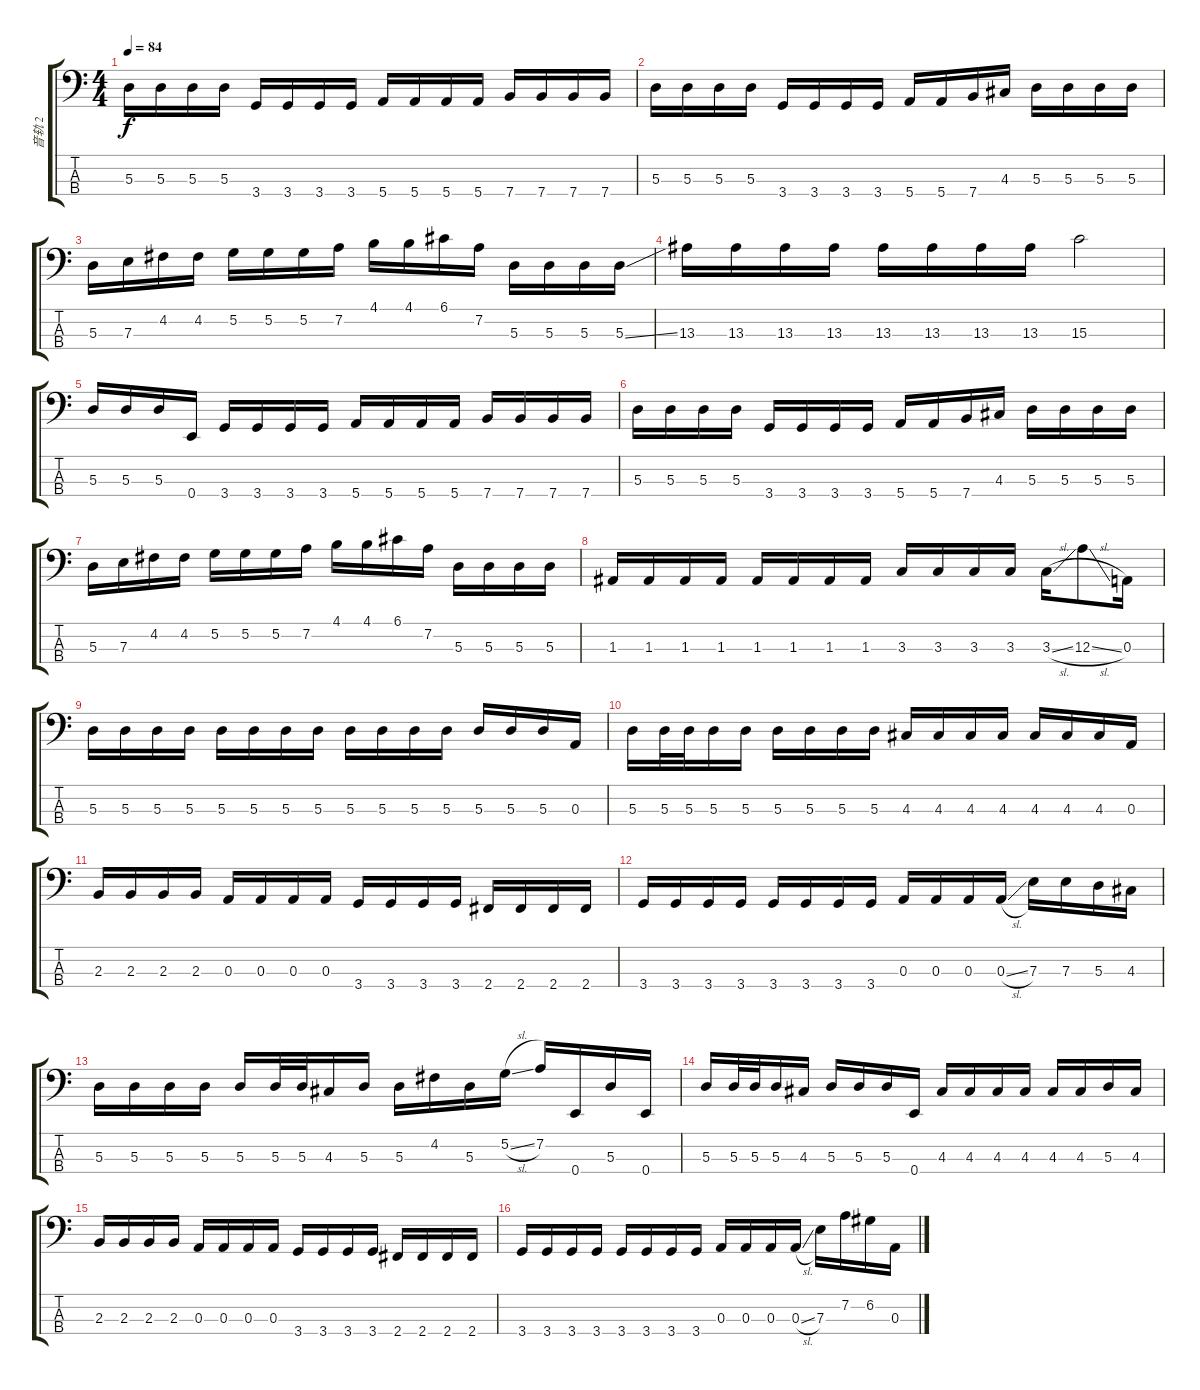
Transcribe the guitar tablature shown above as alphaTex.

\track ("音轨 2" "音轨 2") {instrument electricbassfinger}
\staff {score tabs}
\tuning (G2 D2 A1 E1) {hide}
\ts (4 4)
\tempo 84
\clef f4
\ks c
5.3.16{dy f instrument electricbassfinger} 5.3.16 5.3.16 5.3.16 3.4.16 3.4.16 3.4.16 3.4.16 5.4.16 5.4.16 5.4.16 5.4.16 7.4.16 7.4.16 7.4.16 7.4.16 |
5.3.16 5.3.16 5.3.16 5.3.16 3.4.16 3.4.16 3.4.16 3.4.16 5.4.16 5.4.16 7.4.16 4.3.16 5.3.16 5.3.16 5.3.16 5.3.16 |
5.3.16 7.3.16 4.2.16 4.2.16 5.2.16 5.2.16 5.2.16 7.2.16 4.1.16 4.1.16 6.1.16 7.2.16 5.3.16 5.3.16 5.3.16 5.3{ss}.16 |
13.3.16 13.3.16 13.3.16 13.3.16 13.3.16 13.3.16 13.3.16 13.3.16 15.3.2 |
5.3.16 5.3.16 5.3.16 0.4.16 3.4.16 3.4.16 3.4.16 3.4.16 5.4.16 5.4.16 5.4.16 5.4.16 7.4.16 7.4.16 7.4.16 7.4.16 |
5.3.16 5.3.16 5.3.16 5.3.16 3.4.16 3.4.16 3.4.16 3.4.16 5.4.16 5.4.16 7.4.16 4.3.16 5.3.16 5.3.16 5.3.16 5.3.16 |
5.3.16 7.3.16 4.2.16 4.2.16 5.2.16 5.2.16 5.2.16 7.2.16 4.1.16 4.1.16 6.1.16 7.2.16 5.3.16 5.3.16 5.3.16 5.3.16 |
1.3.16 1.3.16 1.3.16 1.3.16 1.3.16 1.3.16 1.3.16 1.3.16 3.3.16 3.3.16 3.3.16 3.3.16 3.3{sl}.16 12.3{sl}.8 0.3.16 |
5.3.16 5.3.16 5.3.16 5.3.16 5.3.16 5.3.16 5.3.16 5.3.16 5.3.16 5.3.16 5.3.16 5.3.16 5.3.16 5.3.16 5.3.16 0.3.16 |
5.3.16 5.3.32 5.3.32 5.3.16 5.3.16 5.3.16 5.3.16 5.3.16 5.3.16 4.3.16 4.3.16 4.3.16 4.3.16 4.3.16 4.3.16 4.3.16 0.3.16 |
2.3.16 2.3.16 2.3.16 2.3.16 0.3.16 0.3.16 0.3.16 0.3.16 3.4.16 3.4.16 3.4.16 3.4.16 2.4.16 2.4.16 2.4.16 2.4.16 |
3.4.16 3.4.16 3.4.16 3.4.16 3.4.16 3.4.16 3.4.16 3.4.16 0.3.16 0.3.16 0.3.16 0.3{sl}.16 7.3.16 7.3.16 5.3.16 4.3.16 |
5.3.16 5.3.16 5.3.16 5.3.16 5.3.16 5.3.32 5.3.32 4.3.16 5.3.16 5.3.16 4.2.16 5.3.16 5.2{sl}.16 7.2.16 0.4.16 5.3.16 0.4.16 |
5.3.16 5.3.32 5.3.32 5.3.16 4.3.16 5.3.16 5.3.16 5.3.16 0.4.16 4.3.16 4.3.16 4.3.16 4.3.16 4.3.16 4.3.16 5.3.16 4.3.16 |
2.3.16 2.3.16 2.3.16 2.3.16 0.3.16 0.3.16 0.3.16 0.3.16 3.4.16 3.4.16 3.4.16 3.4.16 2.4.16 2.4.16 2.4.16 2.4.16 |
3.4.16 3.4.16 3.4.16 3.4.16 3.4.16 3.4.16 3.4.16 3.4.16 0.3.16 0.3.16 0.3.16 0.3{sl}.16 7.3.16 7.2.16 6.2.16 0.3.16
